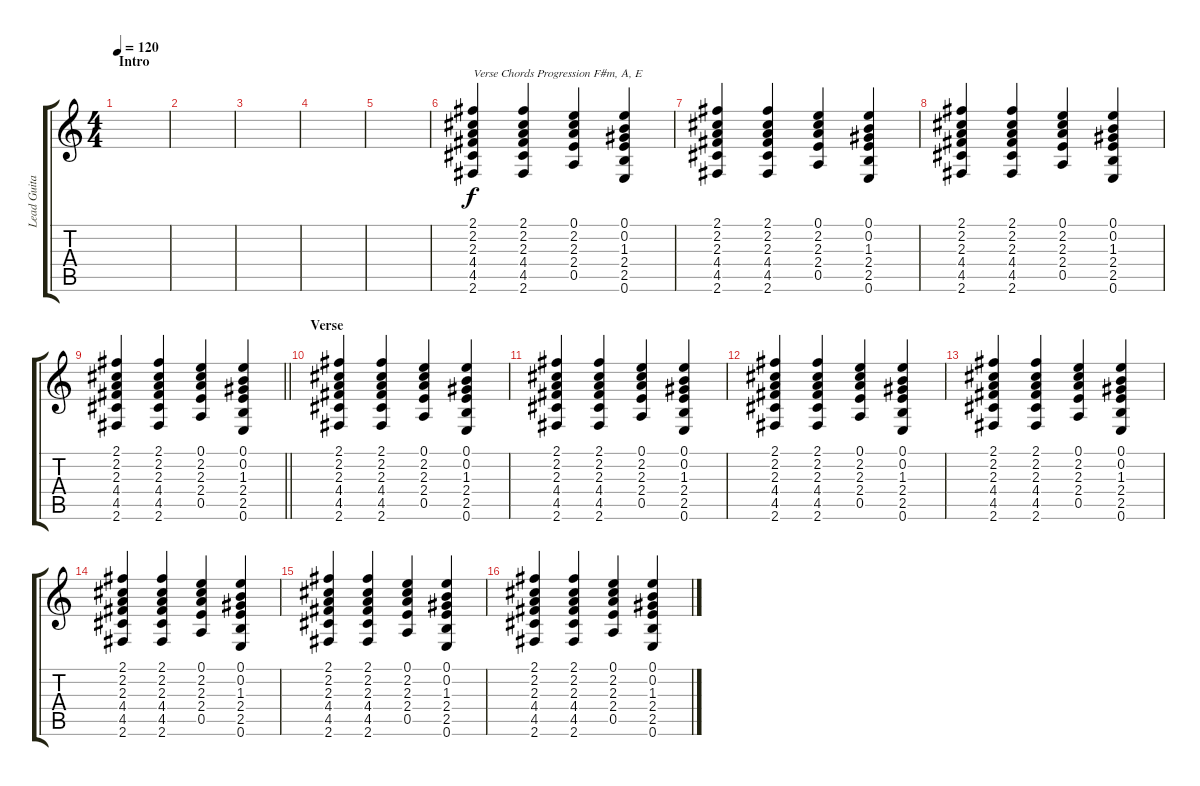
\track ("Lead Guitar" "Lead Guita") {instrument overdrivenguitar}
\staff {score tabs}
\tuning (E4 B3 G3 D3 A2 E2) {hide}
\ts (4 4)
\section ("" "Intro")
\tempo 120
\clef g2
\ks c
|
|
|
|
|
(2.1 2.2 2.3 4.4 4.5 2.6).4{txt "Verse Chords Progression F#m, A, E"} (2.1 2.2 2.3 4.4 4.5 2.6).4 (0.1 2.2 2.3 2.4 0.5).4 (0.1 0.2 1.3 2.4 2.5 0.6).4 |
(2.1 2.2 2.3 4.4 4.5 2.6).4 (2.1 2.2 2.3 4.4 4.5 2.6).4 (0.1 2.2 2.3 2.4 0.5).4 (0.1 0.2 1.3 2.4 2.5 0.6).4 |
(2.1 2.2 2.3 4.4 4.5 2.6).4 (2.1 2.2 2.3 4.4 4.5 2.6).4 (0.1 2.2 2.3 2.4 0.5).4 (0.1 0.2 1.3 2.4 2.5 0.6).4 |
\barLineRight lightlight
(2.1 2.2 2.3 4.4 4.5 2.6).4 (2.1 2.2 2.3 4.4 4.5 2.6).4 (0.1 2.2 2.3 2.4 0.5).4 (0.1 0.2 1.3 2.4 2.5 0.6).4 |
\section ("" "Verse")
(2.1 2.2 2.3 4.4 4.5 2.6).4 (2.1 2.2 2.3 4.4 4.5 2.6).4 (0.1 2.2 2.3 2.4 0.5).4 (0.1 0.2 1.3 2.4 2.5 0.6).4 |
(2.1 2.2 2.3 4.4 4.5 2.6).4 (2.1 2.2 2.3 4.4 4.5 2.6).4 (0.1 2.2 2.3 2.4 0.5).4 (0.1 0.2 1.3 2.4 2.5 0.6).4 |
(2.1 2.2 2.3 4.4 4.5 2.6).4 (2.1 2.2 2.3 4.4 4.5 2.6).4 (0.1 2.2 2.3 2.4 0.5).4 (0.1 0.2 1.3 2.4 2.5 0.6).4 |
(2.1 2.2 2.3 4.4 4.5 2.6).4 (2.1 2.2 2.3 4.4 4.5 2.6).4 (0.1 2.2 2.3 2.4 0.5).4 (0.1 0.2 1.3 2.4 2.5 0.6).4 |
(2.1 2.2 2.3 4.4 4.5 2.6).4 (2.1 2.2 2.3 4.4 4.5 2.6).4 (0.1 2.2 2.3 2.4 0.5).4 (0.1 0.2 1.3 2.4 2.5 0.6).4 |
(2.1 2.2 2.3 4.4 4.5 2.6).4 (2.1 2.2 2.3 4.4 4.5 2.6).4 (0.1 2.2 2.3 2.4 0.5).4 (0.1 0.2 1.3 2.4 2.5 0.6).4 |
(2.1 2.2 2.3 4.4 4.5 2.6).4 (2.1 2.2 2.3 4.4 4.5 2.6).4 (0.1 2.2 2.3 2.4 0.5).4 (0.1 0.2 1.3 2.4 2.5 0.6).4
